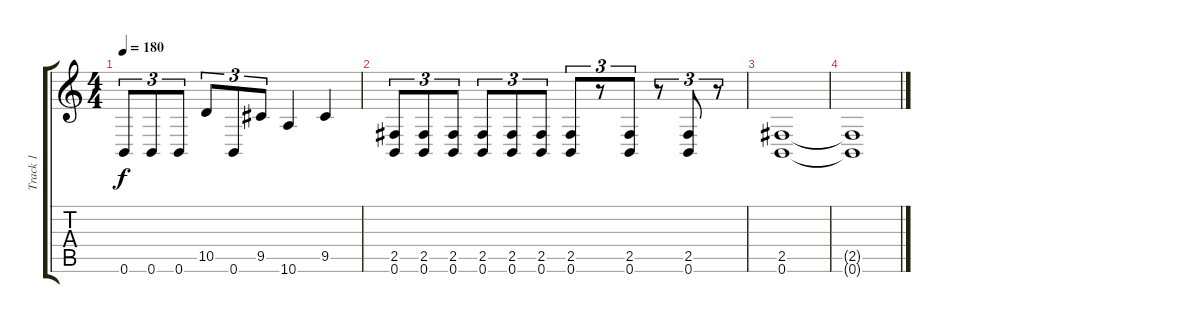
\track ("Track 1" "Track 1") {instrument distortionguitar}
\staff {score tabs}
\tuning (B3 Gb3 D3 A2 E2 B1) {hide}
\ts (4 4)
\tempo 180
\clef g2
\ks c
0.6.8{tu (3 2) dy f} 0.6.8{tu (3 2)} 0.6.8{tu (3 2)} 10.5.8{tu (3 2)} 0.6.8{tu (3 2)} 9.5.8{tu (3 2)} 10.6.4 9.5.4 |
(2.5 0.6).8{tu (3 2)} (2.5 0.6).8{tu (3 2)} (2.5 0.6).8{tu (3 2)} (2.5 0.6).8{tu (3 2)} (2.5 0.6).8{tu (3 2)} (2.5 0.6).8{tu (3 2)} (2.5 0.6).8{tu (3 2)} r.8{tu (3 2)} (2.5 0.6).8{tu (3 2)} r.8{tu (3 2)} (2.5 0.6).8{tu (3 2)} r.8{tu (3 2)} |
(2.5 0.6).1 |
(2.5{t} 0.6{t}).1
